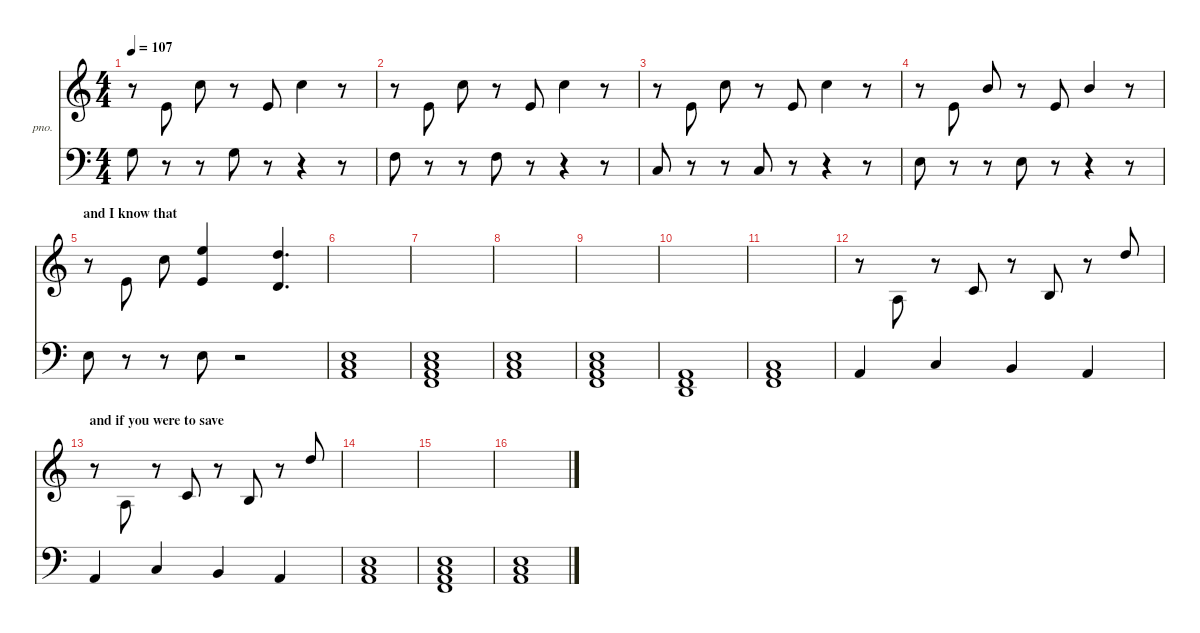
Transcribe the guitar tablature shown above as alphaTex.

\defaultSystemsLayout 4
\hideDynamics
\bracketExtendMode nobrackets
\firstSystemTrackNameOrientation horizontal
\otherSystemsTrackNameOrientation horizontal
\track ("Acoustic Piano" "pno.") {defaultSystemsLayout 4 solo instrument acousticgrandpiano}
\staff {score}
\tuning (E4 B3 G3 D3 A2 E2)
\ts (4 4)
\tempo 107
\clef g2
\scale
1.08858
\ks aminor
r.8{dy f beam Down} 5.2.8{beam Up} 8.1.8{beam Down} r.8{beam Down} 5.2.8{beam Up} 8.1.4{beam Down} r.8{beam Down} |
\scale
0.964579 r.8{beam Down} 5.2.8{beam Up} 8.1.8{beam Down} r.8{beam Down} 5.2.8{beam Up} 8.1.4{beam Down} r.8{beam Down} |
\scale
0.964579 r.8{beam Down} 5.2.8{beam Up} 8.1.8{beam Down} r.8{beam Down} 5.2.8{beam Up} 8.1.4{beam Down} r.8{beam Down} |
\scale
0.982263 r.8{beam Down} 5.2.8{beam Up} 7.1.8{beam Up} r.8{beam Up} 5.2.8{beam Up} 7.1.4{beam Up} r.8{beam Up} |
\section ("" "and I know that")
\scale
1.093 r.8{beam Down} 5.2.8{beam Up} 8.1.8{beam Down} (12.1 5.2).4{beam Up} (15.2 7.3).4{d beam Up} |
\scale
0.969 |
\scale
0.969 |
\scale
0.969 |
\scale
1.08858 |
\scale
0.964579 |
\scale
0.964579 |
\scale
0.982263 r.8{beam Down} 2.3.8{dy mf beam Up} r.8{beam Up} 1.2.8{beam Up} r.8{beam Up} 0.2.8{beam Up} r.8{beam Up} 19.3.8{beam Up} |
\section ("" "and if you were to save")
\scale
1.093 r.8{beam Down} 2.3.8{beam Up} r.8{beam Up} 1.2.8{beam Up} r.8{beam Up} 0.2.8{beam Up} r.8{beam Up} 19.3.8{beam Up} |
\scale
0.969 |
\scale
0.969 |
\scale
0.969
\staff {score}
\tuning (G2 D2 A1 E1 B0)
\clef f4
\ottava regular
\simile none
\scale
1.08858
\ks aminor
12.1.8{dy f beam Down} r.8{beam Down} r.8{beam Down} 12.1.8{beam Down} r.8{beam Down} r.4{beam Down} r.8{beam Down} |
\scale
0.964579 10.1.8{beam Down} r.8{beam Down} r.8{beam Down} 10.1.8{beam Down} r.8{beam Down} r.4{beam Down} r.8{beam Down} |
\scale
0.964579 5.1.8{beam Up} r.8{beam Up} r.8{beam Up} 5.1.8{beam Up} r.8{beam Up} r.4{beam Up} r.8{beam Up} |
\scale
0.982263 9.1.8{beam Down} r.8{beam Down} r.8{beam Down} 9.1.8{beam Down} r.8{beam Down} r.4{beam Down} r.8{beam Down} |
\scale
1.093 9.1.8{beam Down} r.8{beam Down} r.8{beam Down} 9.1.8{beam Down} r.2{beam Down} |
\scale
0.969 (12.3 10.2 9.1).1{dy mf beam Up} |
\scale
0.969 (13.4 22.5 5.1 14.2).1{beam Up} |
\scale
0.969 (12.3 10.2 9.1).1{beam Up} |
\scale
1.08858 (13.4 22.5 5.1 14.2).1{beam Up} |
\scale
0.964579 (10.4 18.5 2.1).1{beam Up} |
\scale
0.964579 (13.4 22.5 5.1).1{beam Up} |
\scale
0.982263 2.1.4{beam Up} 5.1.4{beam Up} 4.1.4{beam Up} 2.1.4{beam Up} |
\scale
1.093 2.1.4{beam Up} 5.1.4{beam Up} 4.1.4{beam Up} 2.1.4{beam Up} |
\scale
0.969 (12.3 10.2 9.1).1{beam Up} |
\scale
0.969 (13.4 22.5 5.1 14.2).1{beam Up} |
\scale
0.969 (12.3 10.2 9.1).1{beam Up}
